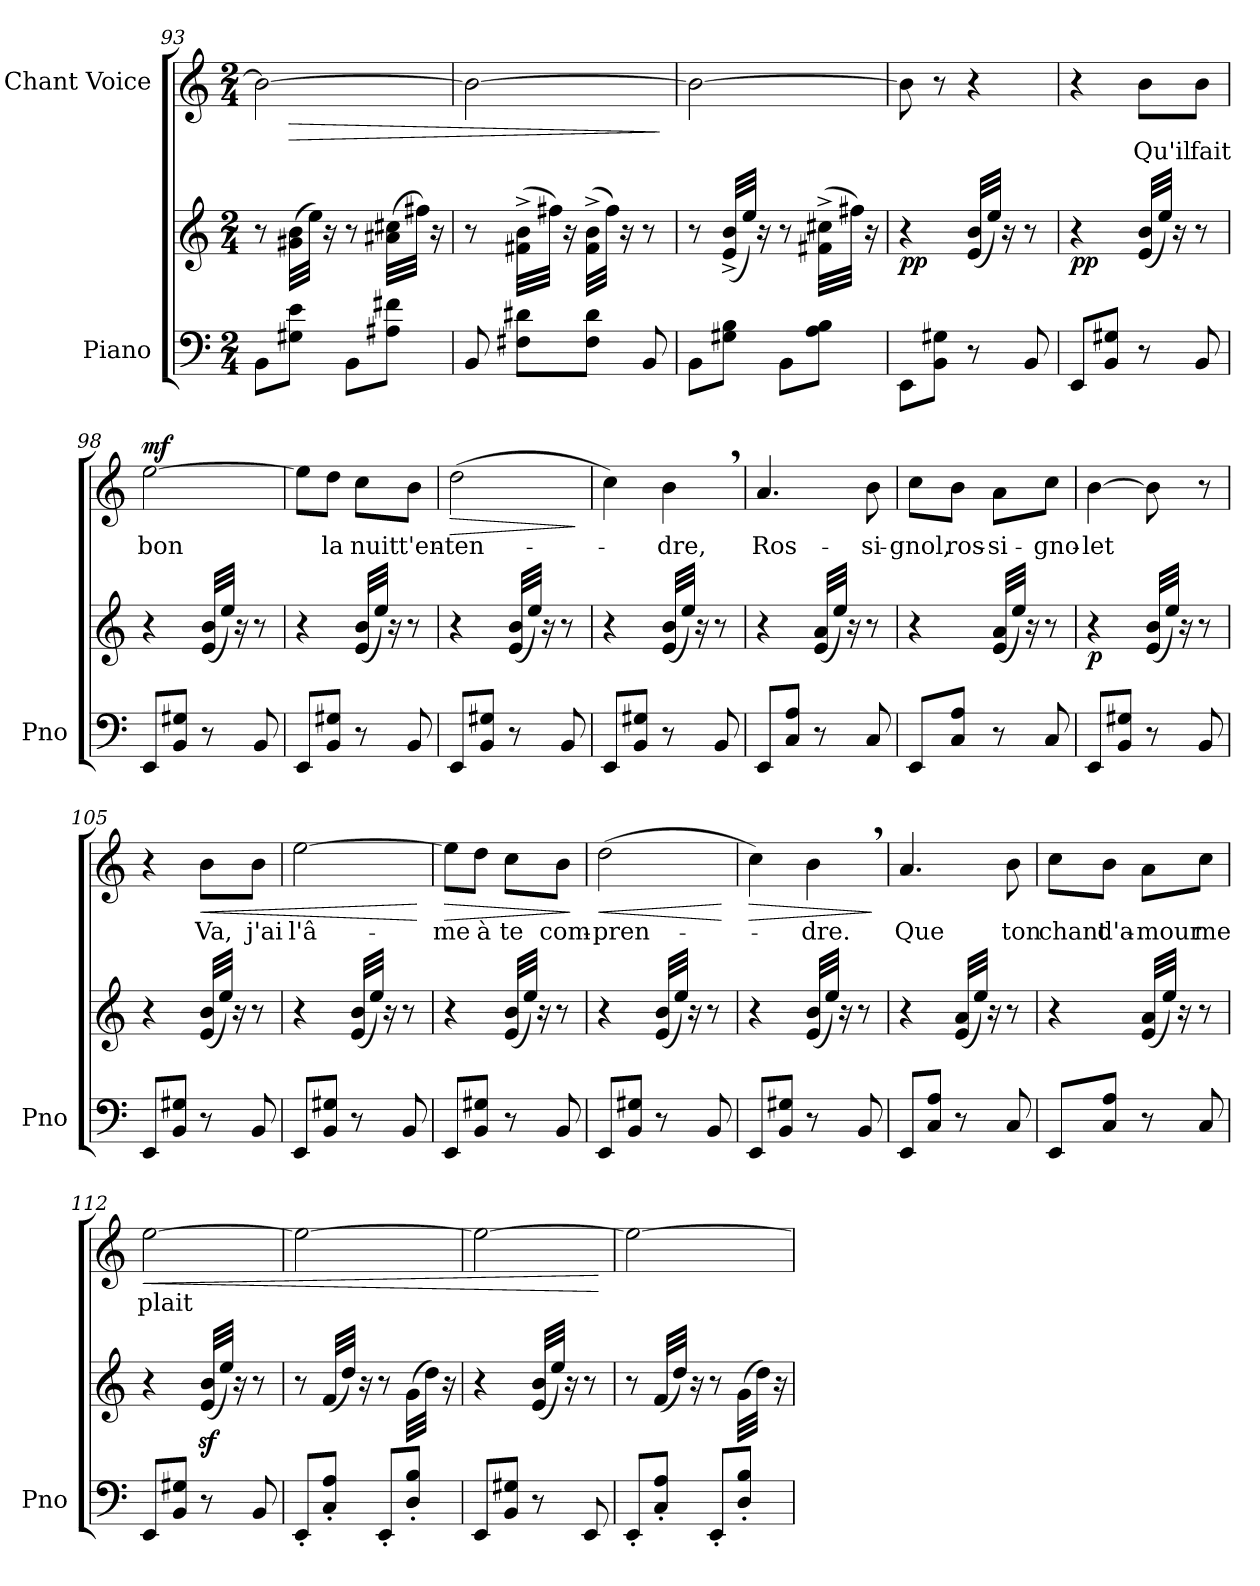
**kern	**kern	**dynam	**kern	**text	**dynam
*part2	*part2	*part2	*part1	*part1	*part1
*staff3	*staff2	*staff2/3	*staff1	*staff1	*staff1
*I"Piano	*	*	*I"Chant Voice	*	*
*I'Pno	*	*	*	*	*
*clefF4	*clefG2	*	*clefG2	*	*
*k[]	*k[]	*	*k[]	*	*
*M2/4	*M2/4	*	*M2/4	*	*
=93	=93	=93	=93	=93	=93
*	*	*	*^	*	*
8BB\L	8r	.	2b\_	8reyy	.	.
!	!	!	!	!	!	!LO:HP:b
8G#X\ 8e\J	(>32g#X\ 32b\LLL	.	.	8ryy	.	>
.	32ee\JJJ)	.	.	.	.	.
.	16r	.	.	.	.	.
8BB\L	8r	.	.	4ryy	.	.
8A#X\ 8f#X\J	(>32a#X\ 32cc#X\LLL	.	.	.	.	.
.	32ff#X\JJJ)	.	.	.	.	.
.	16r	.	.	.	.	.
*	*	*	*v	*v	*	*
=94	=94	=94	=94	=94	=94
8BB/	8r	.	2b\_	.	.
8F#X\ 8d#X\L	(>32f#X\^ 32b\^LLL	.	.	.	.
.	32ff#X\JJJ)	.	.	.	.
.	16r	.	.	.	.
8F#\ 8d#\J	(>32f#\^ 32b\^LLL	.	.	.	.
.	32ff#\JJJ)	.	.	.	.
.	16r	.	.	.	.
8BB/	8r	.	.	.	.
.	.	.	.	.	]
=95	=95	=95	=95	=95	=95
8BB\L	8r	.	2b\_	.	.
8G#X\ 8B\J	(<32e/^ 32b/^LLL	.	.	.	.
.	32ee/JJJ)	.	.	.	.
.	16r	.	.	.	.
8BB\L	8r	.	.	.	.
8A\ 8B\J	(>32f#X\^ 32cc#X\^LLL	.	.	.	.
.	32ff#X\JJJ)	.	.	.	.
.	16r	.	.	.	.
=96	=96	=96	=96	=96	=96
!	!	!LO:DY:b	!	!	!
8EE\L	4r	pp	8b\]	.	.
8BB\ 8G#X\J	.	.	8r	.	.
8r	(<32e/ 32b/LLL	.	4r	.	.
.	32ee/JJJ)	.	.	.	.
.	16r	.	.	.	.
8BB/	8r	.	.	.	.
!!LO:PB:g=z
=97	=97	=97	=97	=97	=97
!	!	!LO:DY:b	!	!	!
8EE/L	4r	pp	4r	.	.
8BB/ 8G#X/J	.	.	.	.	.
!	!	!	!	!LO:LY:b	!
8r	(<32e/ 32b/LLL	.	8b\L	Qu'il	.
.	32ee/JJJ)	.	.	.	.
.	16r	.	.	.	.
!	!	!	!	!LO:LY:b	!
8BB/	8r	.	8b\J	fait	.
=98	=98	=98	=98	=98	=98
!	!	!	!	!LO:LY:b	!LO:DY:a
8EE/L	4r	.	[2ee\	bon	mf
8BB/ 8G#X/J	.	.	.	.	.
8r	(<32e/ 32b/LLL	.	.	.	.
.	32ee/JJJ)	.	.	.	.
.	16r	.	.	.	.
8BB/	8r	.	.	.	.
=99	=99	=99	=99	=99	=99
8EE/L	4r	.	8ee\L]	.	.
!	!	!	!	!LO:LY:b	!
8BB/ 8G#X/J	.	.	8dd\J	la	.
!	!	!	!	!LO:LY:b	!
8r	(<32e/ 32b/LLL	.	8cc\L	nuit	.
.	32ee/JJJ)	.	.	.	.
.	16r	.	.	.	.
!	!	!	!	!LO:LY:b	!
8BB/	8r	.	8b\J	t'en-	.
=100	=100	=100	=100	=100	=100
!	!	!	!	!LO:LY:b	!LO:HP:b
8EE/L	4r	.	(>2dd\	-ten-	>
8BB/ 8G#X/J	.	.	.	.	.
8r	(<32e/ 32b/LLL	.	.	.	.
.	32ee/JJJ)	.	.	.	.
.	16r	.	.	.	.
8BB/	8r	.	.	.	.
.	.	.	.	.	]
=101	=101	=101	=101	=101	=101
8EE/L	4r	.	4cc\)	.	.
8BB/ 8G#X/J	.	.	.	.	.
!	!	!	!	!LO:LY:b	!
8r	(<32e/ 32b/LLL	.	4b,\	-dre,	.
.	32ee/JJJ)	.	.	.	.
.	16r	.	.	.	.
8BB/	8r	.	.	.	.
!!LO:LB:g=z
=102	=102	=102	=102	=102	=102
!	!	!	!	!LO:LY:b	!
8EE/L	4r	.	4.a/	Ros-	.
8C/ 8A/J	.	.	.	.	.
8r	(<32e/ 32a/LLL	.	.	.	.
.	32ee/JJJ)	.	.	.	.
.	16r	.	.	.	.
!	!	!	!	!LO:LY:b	!
8C/	8r	.	8b\	-si-	.
=103	=103	=103	=103	=103	=103
!	!	!	!	!LO:LY:b	!
8EE/L	4r	.	8cc\L	-gnol,	.
!	!	!	!	!LO:LY:b	!
8C/ 8A/J	.	.	8b\J	ros-	.
!	!	!	!	!LO:LY:b	!
8r	(<32e/ 32a/LLL	.	8a\L	-si-	.
.	32ee/JJJ)	.	.	.	.
.	16r	.	.	.	.
!	!	!	!	!LO:LY:b	!
8C/	8r	.	8cc\J	-gno-	.
=104	=104	=104	=104	=104	=104
!	!	!LO:DY:b	!	!LO:LY:b	!
8EE/L	4r	p	[4b\	-let	.
8BB/ 8G#X/J	.	.	.	.	.
8r	(<32e/ 32b/LLL	.	8b\]	.	.
.	32ee/JJJ)	.	.	.	.
.	16r	.	.	.	.
8BB/	8r	.	8r	.	.
=105	=105	=105	=105	=105	=105
8EE/L	4r	.	4r	.	.
8BB/ 8G#X/J	.	.	.	.	.
!	!	!	!	!LO:LY:b	!LO:HP:b
8r	(<32e/ 32b/LLL	.	8b\L	Va,	<
.	32ee/JJJ)	.	.	.	.
.	16r	.	.	.	.
!	!	!	!	!LO:LY:b	!
8BB/	8r	.	8b\J	j'ai	.
=106	=106	=106	=106	=106	=106
!	!	!	!	!LO:LY:b	!
8EE/L	4r	.	[2ee\	l'â-	.
8BB/ 8G#X/J	.	.	.	.	.
8r	(<32e/ 32b/LLL	.	.	.	.
.	32ee/JJJ)	.	.	.	.
.	16r	.	.	.	.
8BB/	8r	.	.	.	.
.	.	.	.	.	[
!!LO:LB:g=z
=107	=107	=107	=107	=107	=107
!	!	!	!	!LO:LY:b	!LO:HP:b
8EE/L	4r	.	8ee\L]	-me	>
!	!	!	!	!LO:LY:b	!
8BB/ 8G#X/J	.	.	8dd\J	à	.
!	!	!	!	!LO:LY:b	!
8r	(<32e/ 32b/LLL	.	8cc\L	te	.
.	32ee/JJJ)	.	.	.	.
.	16r	.	.	.	.
!	!	!	!	!LO:LY:b	!
8BB/	8r	.	8b\J	com-	.
.	.	.	.	.	]
=108	=108	=108	=108	=108	=108
!	!	!	!	!LO:LY:b	!LO:HP:b
8EE/L	4r	.	(>2dd\	-pren-	<
8BB/ 8G#X/J	.	.	.	.	.
8r	(<32e/ 32b/LLL	.	.	.	.
.	32ee/JJJ)	.	.	.	.
.	16r	.	.	.	.
8BB/	8r	.	.	.	.
.	.	.	.	.	[
=109	=109	=109	=109	=109	=109
!	!	!	!	!	!LO:HP:b
8EE/L	4r	.	4cc\)	.	>
8BB/ 8G#X/J	.	.	.	.	.
!	!	!	!	!LO:LY:b	!
8r	(<32e/ 32b/LLL	.	4b,\	-dre.	.
.	32ee/JJJ)	.	.	.	.
.	16r	.	.	.	.
8BB/	8r	.	.	.	.
.	.	.	.	.	]
=110	=110	=110	=110	=110	=110
!	!	!	!	!LO:LY:b	!
8EE/L	4r	.	4.a/	Que	.
8C/ 8A/J	.	.	.	.	.
8r	(<32e/ 32a/LLL	.	.	.	.
.	32ee/JJJ)	.	.	.	.
.	16r	.	.	.	.
!	!	!	!	!LO:LY:b	!
8C/	8r	.	8b\	ton	.
=111	=111	=111	=111	=111	=111
!	!	!	!	!LO:LY:b	!
8EE/L	4r	.	8cc\L	chant	.
!	!	!	!	!LO:LY:b	!
8C/ 8A/J	.	.	8b\J	d'a-	.
!	!	!	!	!LO:LY:b	!
8r	(<32e/ 32a/LLL	.	8a\L	-mour	.
.	32ee/JJJ)	.	.	.	.
.	16r	.	.	.	.
!	!	!	!	!LO:LY:b	!
8C/	8r	.	8cc\J	me	.
!!LO:LB:g=z
=112	=112	=112	=112	=112	=112
!	!	!	!	!LO:LY:b	!LO:HP:b
8EE/L	4r	.	[2ee\	plait	<
8BB/ 8G#X/J	.	.	.	.	.
8r	(<32e/z< 32b/z<LLL	.	.	.	.
.	32ee/JJJ)	.	.	.	.
.	16r	.	.	.	.
8BB/	8r	.	.	.	.
=113	=113	=113	=113	=113	=113
8EE'/L	8r	.	2ee\_	.	.
8C/' 8A/'J	(<32f/LLL	.	.	.	.
.	32dd/JJJ)	.	.	.	.
.	16r	.	.	.	.
8EE'/L	8r	.	.	.	.
8D/' 8B/'J	(>32g\LLL	.	.	.	.
.	32dd\JJJ)	.	.	.	.
.	16r	.	.	.	.
=114	=114	=114	=114	=114	=114
8EE/L	4r	.	2ee\_	.	.
8BB/ 8G#X/J	.	.	.	.	.
8r	(<32e/ 32b/LLL	.	.	.	.
.	32ee/JJJ)	.	.	.	.
.	16r	.	.	.	.
8EE/	8r	.	.	.	.
.	.	.	.	.	[
=115	=115	=115	=115	=115	=115
8EE'/L	8r	.	2ee\_	.	.
8C/' 8A/'J	(<32f/LLL	.	.	.	.
.	32dd/JJJ)	.	.	.	.
.	16r	.	.	.	.
8EE'/L	8r	.	.	.	.
8D/' 8B/'J	(>32g\LLL	.	.	.	.
.	32dd\JJJ)	.	.	.	.
.	16r	.	.	.	.
=	=	=	=	=	=
*-	*-	*-	*-	*-	*-
